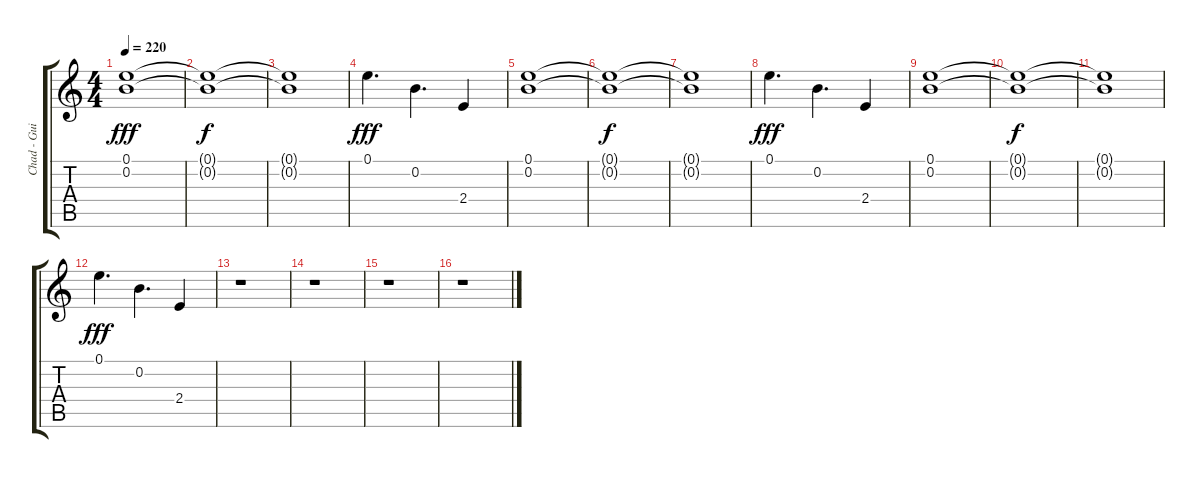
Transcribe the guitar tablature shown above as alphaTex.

\track ("Chad - Guitar" "Chad - Gui") {instrument distortionguitar}
\staff {score tabs}
\tuning (E4 B3 G3 D3 A2 E2) {hide}
\ts (4 4)
\tempo 220
\clef g2
\ks c
(0.1 0.2).1{dy fff} |
(0.1{t} 0.2{t}).1{dy f} |
(0.1{t} 0.2{t}).1 |
0.1.4{d dy fff} 0.2.4{d} 2.4.4 |
(0.1 0.2).1 |
(0.1{t} 0.2{t}).1{dy f} |
(0.1{t} 0.2{t}).1 |
0.1.4{d dy fff} 0.2.4{d} 2.4.4 |
(0.1 0.2).1 |
(0.1{t} 0.2{t}).1{dy f} |
(0.1{t} 0.2{t}).1 |
0.1.4{d dy fff} 0.2.4{d} 2.4.4 |
r.1 |
r.1 |
r.1 |
r.1
